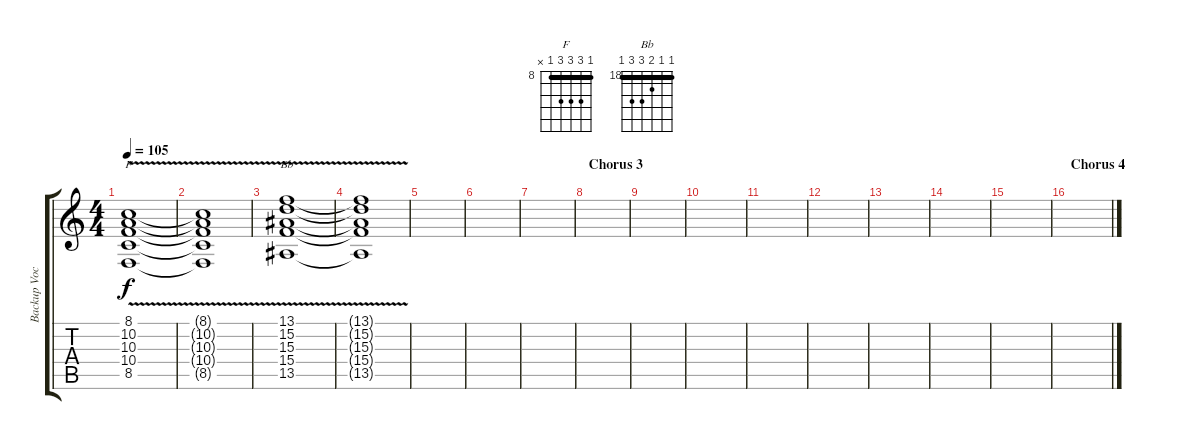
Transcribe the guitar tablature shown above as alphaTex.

\track ("Backup Vocals" "Backup Voc") {instrument voiceoohs}
\staff {score tabs}
\tuning (E4 B3 G3 D3 A2 E2) {hide}
\chord ("F" 8 10 10 10 8 x) {firstfret 8 barre 8}
\chord ("Bb" 18 18 19 20 20 18) {firstfret 18 barre 18}
\ts (4 4)
\tempo 105
\clef g2
\ks c
(8.1{v} 10.2 10.3 10.4 8.5).1{ch "F" dy f} |
(8.1{t} 10.2{t} 10.3{t} 10.4{t} 8.5{t}).1 |
(13.1{v} 15.2 15.3 15.4 13.5).1{ch "Bb"} |
(13.1{t} 15.2{t} 15.3{t} 15.4{t} 13.5{t}).1 |
|
|
|
\section ("" "Chorus 3")
|
|
|
|
|
|
|
|
\section ("" "Chorus 4")
